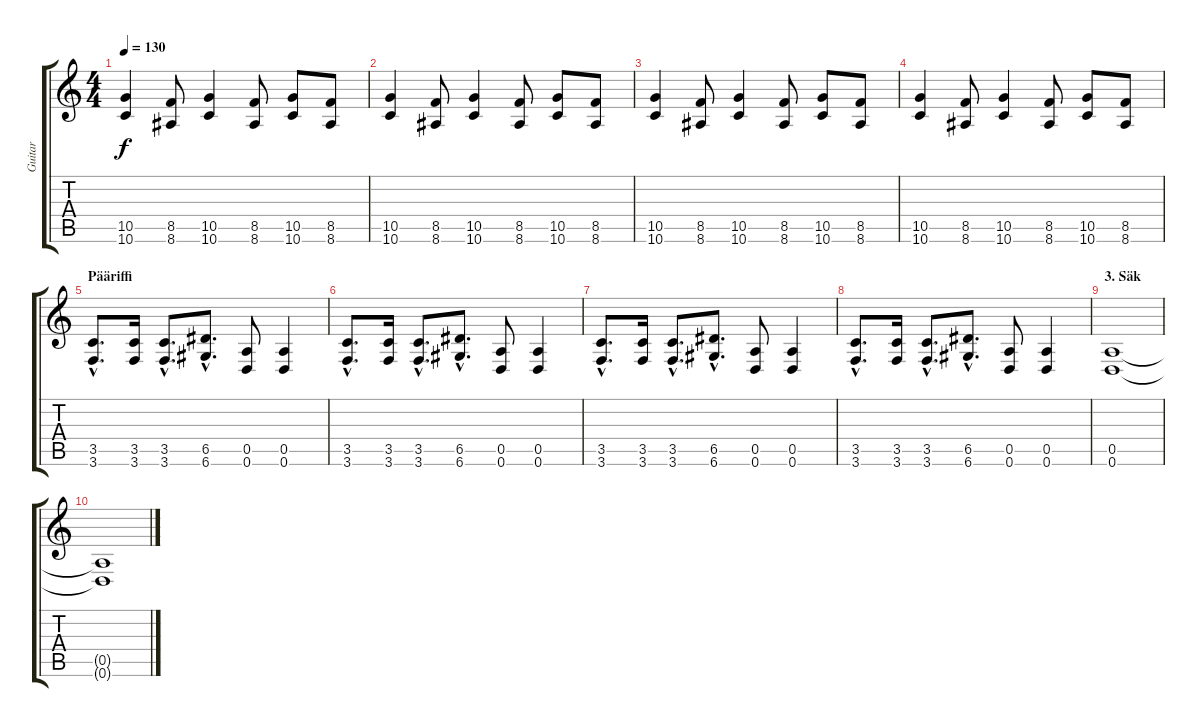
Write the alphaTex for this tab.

\track ("Guitar" "Guitar") {instrument distortionguitar}
\staff {score tabs}
\tuning (E4 B3 G3 D3 A2 D2) {hide}
\ts (4 4)
\tempo 130
\clef g2
\ks c
(10.5 10.6).4{dy f} (8.5 8.6).8 (10.5 10.6).4 (8.5 8.6).8 (10.5 10.6).8 (8.5 8.6).8 |
(10.5 10.6).4 (8.5 8.6).8 (10.5 10.6).4 (8.5 8.6).8 (10.5 10.6).8 (8.5 8.6).8 |
(10.5 10.6).4 (8.5 8.6).8 (10.5 10.6).4 (8.5 8.6).8 (10.5 10.6).8 (8.5 8.6).8 |
(10.5 10.6).4 (8.5 8.6).8 (10.5 10.6).4 (8.5 8.6).8 (10.5 10.6).8 (8.5 8.6).8 |
\section ("" "Pääriffi")
(3.5{hac} 3.6{hac}).8{d} (3.5 3.6).16 (3.5{hac} 3.6{hac}).8{d} (6.5{hac} 6.6{hac}).8{d} (0.5 0.6).8 (0.5 0.6).4 |
(3.5{hac} 3.6{hac}).8{d} (3.5 3.6).16 (3.5{hac} 3.6{hac}).8{d} (6.5{hac} 6.6{hac}).8{d} (0.5 0.6).8 (0.5 0.6).4 |
(3.5{hac} 3.6{hac}).8{d} (3.5 3.6).16 (3.5{hac} 3.6{hac}).8{d} (6.5{hac} 6.6{hac}).8{d} (0.5 0.6).8 (0.5 0.6).4 |
(3.5{hac} 3.6{hac}).8{d} (3.5 3.6).16 (3.5{hac} 3.6{hac}).8{d} (6.5{hac} 6.6{hac}).8{d} (0.5 0.6).8 (0.5 0.6).4 |
\section ("" "3. Säk")
(0.5 0.6).1{volume 0} |
(0.5{t} 0.6{t}).1
